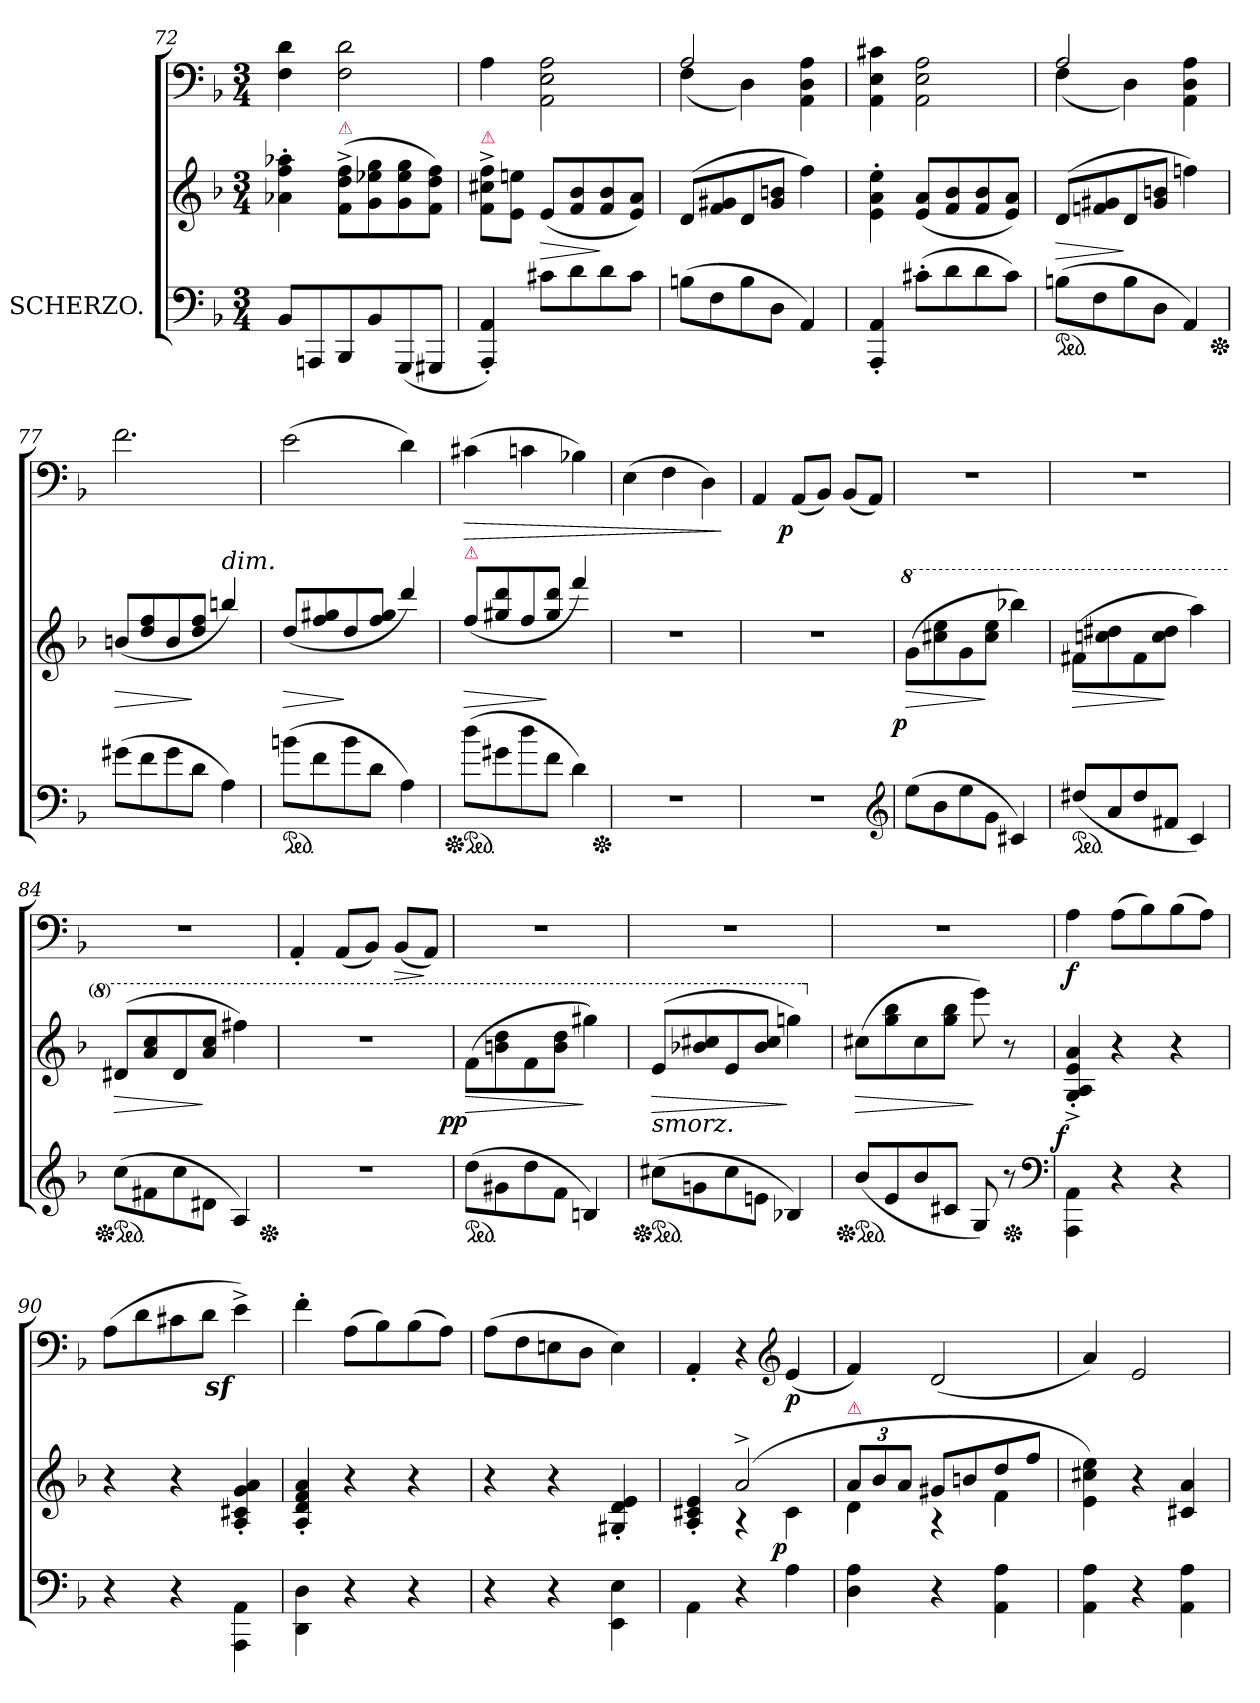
**kern	**kern	**dynam	**kern	**dynam
*part2	*part2	*part2	*part1	*part1
*staff3	*staff2	*staff2/3	*staff1	*staff1
*I"SCHERZO.	*	*	*	*
*clefF4	*clefG2	*	*clefF4	*
*k[b-]	*k[b-]	*	*k[b-]	*
*M3/4	*M3/4	*	*M3/4	*
=72	=72	=72	=72	=72
8BB-L	4a-X'> 4ff'> 4aa-X'>	.	4F! 4d!	.
8AAAn	.	.	.	.
!	!LO:TX:a:color=crimson:t=⚠	!	!	!
8BBB-	(>8f^< 8dd^< 8ff^<L	.	2F! 2d!	.
8BB-	8g 8ee-X 8gg	.	.	.
(<8GGG	8g 8ee- 8gg	.	.	.
8GGG#XJ	8f 8dd 8ffJ)	.	.	.
=73	=73	=73	=73	=73
!	!LO:TX:a:color=crimson:t=⚠	!	!	!
4AAA'< 4AA'<)	8f^< 8cc#X^< 8ff^<L	.	4A!	.
.	8e 8eenJ	.	.	.
!	!	!LO:HP:b	!	!
8c#XL	(>8eL	>	2AA! 2E! 2A!	.
8d\	8f/ 8b-/	.	.	.
8d\	8f/ 8b-/	]	.	.
8c#\J	8e/ 8a/J)	.	.	.
=74	=74	=74	=74	=74
*	*	*	*^	*
(>8BnL	(>8dL	.	2A!	(>4F!	.
8F	8f 8g#X	.	.	.	.
8B	8d	.	.	4D!)	.
8DJ	8g# 8bnJ	.	.	.	.
4AA)	4ff)	.	4reyy	4AA! 4D! 4A!	.
=75	=75	=75	=75	=75	=75
!	!	!	!LO:TX:a:color=crimson:t=⚠	!	!
*	*	*	*v	*v	*
4AAA'< 4AA'<	4e'>\ 4a'>\ 4ee'>\	.	4AA! 4E! 4c#X!	.
(>8c#X'>L	(<8e 8aL	.	2AA! 2E! 2A!	.
8d	8f 8b-	.	.	.
8d	8f 8b-	.	.	.
8c#J)	8e 8aJ)	.	.	.
=76	=76	=76	=76	=76
!	!	!LO:HP:b	!	!
*	*	*	*^	*
*ped	*	*	*	*	*
(>8BnL	(>8dL	>	2A!	(>4F!	.
8F	8fn 8g#X	.	.	.	.
8B	8d	]	.	4D!)	.
8DJ	8g# 8bnJ	.	.	.	.
4AA)	4ffn)	.	4rgyy	4AA! 4D! 4A!	.
*Xped	*	*	*	*	*
=77	=77	=77	=77	=77	=77
!	!	!LO:HP:b	!	!	!
*	*	*	*v	*v	*
(<8g#XL	(>8bnL	>	2.f!	.
8f\	8dd/ 8ff/	.	.	.
8g#\	8b/	.	.	.
8d\J	8dd/ 8ff/J	]	.	.
!	!LO:TX:i:t=dim.	!	!	!
4A)	4bbn/)	.	.	.
=78	=78	=78	=78	=78
!	!	!LO:HP:b	!	!
*ped	*	*	*	*
(<8bn\L	(>8dd/L	>	(>2e!	.
8f\	8ff/ 8gg#X/	.	.	.
8b\	8dd/	]	.	.
8d\J	8ff/ 8gg#/J	.	.	.
4A)	4ddd/)	.	4d!)	.
=79	=79	=79	=79	=79
!	!	!	!LO:TX:b:color=crimson:t=⚠	!
!	!	!LO:HP:b	!	!LO:HP:b
*Xped	*	*	*	*
*ped	*	*	*	*
(<8dd\L	(>8ff/L	>	(>4c#X!	>
8g#X	8gg#X 8ddd	.	.	.
8dd\	8ff/	.	4cn!	.
8f\J	8gg#/ 8ddd/J	]	.	.
4d\)	4fff/)	.	4B-X!)	.
*Xped	*	*	*	*
=80	=80	=80	=80	=80
2.rF	2.rdd	.	(>4E!	.
.	.	.	4F!	.
.	.	.	4D!)	.
.	.	.	.	]
=81	=81	=81	=81	=81
2.rF	2.rdd	.	4AA!	.
!	!	!	!	!LO:DY:rj
.	.	.	(<8AA!L	p
.	.	.	8BB-!J)	.
.	.	.	(<8BB-!L	.
.	.	.	8AA!J)	.
*clefG2	*	*	*	*
=82	=82	=82	=82	=82
*	*8va	*	*	*
!	!	!LO:HP:b	!	!
!	!	!LO:DY:n=1:rj	!	!
(>8eeL	(>8gg\L	> p	2.rF	.
8b-	8ccc#X 8eee	.	.	.
8ee	8gg	.	.	.
8gJ	8ccc# 8eeeJ	]	.	.
4c#X)	4bbb-X)	.	.	.
=83	=83	=83	=83	=83
!	!	!LO:HP:b	!	!
*ped	*	*	*	*
(>8dd#XL	(>8ff#X\L	>	2.rF	.
8a	8cccn 8ddd#X	.	.	.
8dd#	8ff#	.	.	.
8f#XJ	8ccc 8ddd#J	]	.	.
4c)	4aaa)	.	.	.
=84	=84	=84	=84	=84
!	!	!LO:HP:b	!	!
*Xped	*	*	*	*
*ped	*	*	*	*
(>8cc\L	(>8dd#XL	>	2.rF	.
8f#X	8aa 8ccc	.	.	.
8cc	8dd#	.	.	.
8d#XJ	8aa 8cccJ	]	.	.
4A)	4fff#X)	.	.	.
*Xped	*	*	*	*
=85	=85	=85	=85	=85
*	*X8va	*	*	*
2.rdd	2.rdd	.	4AA'<!	.
.	.	.	(<8AA!L	.
.	.	.	8BB-!J)	.
!	!	!	!	!LO:HP:b
.	.	.	(<8BB-!L	>
.	.	.	8AA!J)	]
=86	=86	=86	=86	=86
*	*8va	*	*	*
!	!	!LO:HP:b	!	!
!	!	!LO:DY:n=1:rj	!	!
*ped	*	*	*	*
(>8dd\L	(>8ff\L	> pp	2.rF	.
8g#X	8bbn 8ddd	.	.	.
8dd	8ff	.	.	.
8fJ	8bb 8dddJ	.	.	.
4Bn)	4ggg#X)	]	.	.
=87	=87	=87	=87	=87
!	!LO:TX:b:i:t=smorz.	!	!	!
!	!	!LO:HP:b	!	!
*Xped	*	*	*	*
*ped	*	*	*	*
(>8cc#X\L	(>8eeL	>	2.rF	.
8gn	8bb-X 8ccc#X	.	.	.
8cc#	8ee	.	.	.
8enJ	8bb- 8ccc#J	.	.	.
4B-X)	4gggn)	]	.	.
=88	=88	=88	=88	=88
*	*X8va	*	*	*
!	!	!LO:HP:b	!	!
*Xped	*	*	*	*
*ped	*	*	*	*
(<8b-L	(>8cc#XL	>	2.rF	.
8e	8gg 8bb-	.	.	.
8b-	8cc#	.	.	.
8c#XJ	8gg 8bb-J	.	.	.
8G)	8eee)	]	.	.
*Xped	*	*	*	*
8r	8r	.	.	.
*clefF4	*	*	*	*
=89	=89	=89	=89	=89
!	!	!LO:DY:rj	!	!
4AAA\ 4AA\	4G'>^</ 4A'>^</ 4e'>^</ 4a'>^</	f	4A!	f
4r	4r	.	(>8A!\L	.
.	.	.	8B-!)	.
4r	4r	.	(>8B-!	.
.	.	.	8A!J)	.
=90	=90	=90	=90	=90
4r	4r	.	(>8A!\L	.
.	.	.	8d!	.
4r	4r	.	8c#X!	.
.	.	.	8d!J	.
!	!	!	!LO:DY:rj	!
4AAA\ 4AA\	4A'>/ 4c#X'>/ 4g'>/ 4a'>/	.	4ez^<!)	.
=91	=91	=91	=91	=91
4DD\ 4D\	4A'>/ 4d'>/ 4f'>/ 4a'>/	.	4f'>!	.
4r	4r	.	(>8A!\L	.
.	.	.	8B-!)	.
4r	4r	.	(>8B-!	.
.	.	.	8A!J)	.
=92	=92	=92	=92	=92
4r	4r	.	(>8A!\L	.
.	.	.	8F!	.
4r	4r	.	8En!	.
.	.	.	8D!J	.
4EE\ 4E\	4G#X'> 4d'> 4e'>	.	4E!)	.
=93	=93	=93	=93	=93
*	*^	*	*	*
4AA\	4A'>/ 4c#X'>/ 4e'>/	4ryy	.	4AA'<!	.
4r	(>2a^>	4rA	.	4r	.
*	*	*	*	*clefG2	*
!	!	!	!LO:DY:rj	!	!
4A	.	4c#	p	(<4e!	p
=94	=94	=94	=94	=94	=94
!	!LO:TX:a:color=crimson:t=⚠	!	!	!	!
4D 4A	12aL	4d	.	4f!)	.
.	12b-	.	.	.	.
.	12aJ	.	.	.	.
4r	8g#XL	4rA	.	(<2d!	.
.	8bn	.	.	.	.
4AA 4A	8dd	4f	.	.	.
.	8ffJ	.	.	.	.
*	*v	*v	*	*	*
=95	=95	=95	=95	=95
4AA 4A	4e\ 4cc#X\ 4ee\)	.	4a!)	.
4r	4r	.	2e!	.
4AA 4A	4c#X 4a	.	.	.
=	=	=	=	=
*-	*-	*-	*-	*-
